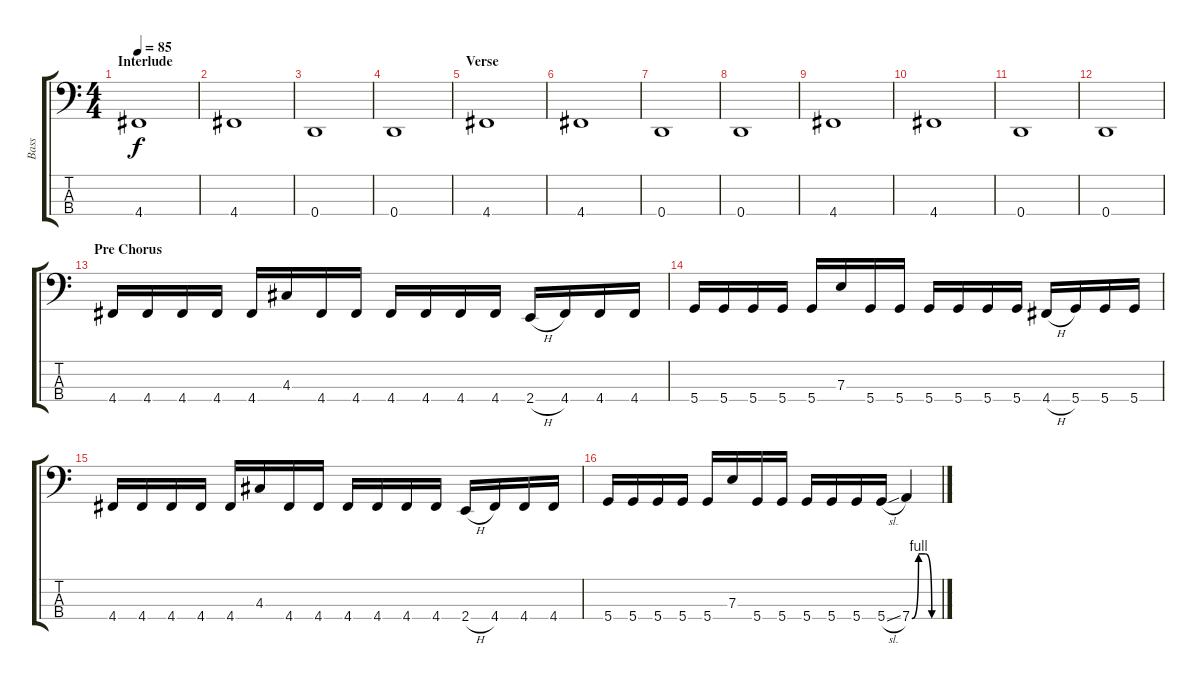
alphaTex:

\track ("Bass" "Bass") {instrument electricbassfinger}
\staff {score tabs}
\tuning (G2 D2 A1 D1) {hide}
\ts (4 4)
\section ("" "Interlude")
\tempo 85
\clef f4
\ks c
4.4.1{dy f} |
4.4.1 |
0.4.1 |
0.4.1 |
\section ("" "Verse")
4.4.1 |
4.4.1 |
0.4.1 |
0.4.1 |
4.4.1 |
4.4.1 |
0.4.1 |
0.4.1 |
\section ("" "Pre Chorus")
4.4.16 4.4.16 4.4.16 4.4.16 4.4.16 4.3.16 4.4.16 4.4.16 4.4.16 4.4.16 4.4.16 4.4.16 2.4{h}.16 4.4.16 4.4.16 4.4.16 |
5.4.16 5.4.16 5.4.16 5.4.16 5.4.16 7.3.16 5.4.16 5.4.16 5.4.16 5.4.16 5.4.16 5.4.16 4.4{h}.16 5.4.16 5.4.16 5.4.16 |
4.4.16 4.4.16 4.4.16 4.4.16 4.4.16 4.3.16 4.4.16 4.4.16 4.4.16 4.4.16 4.4.16 4.4.16 2.4{h}.16 4.4.16 4.4.16 4.4.16 |
5.4.16 5.4.16 5.4.16 5.4.16 5.4.16 7.3.16 5.4.16 5.4.16 5.4.16 5.4.16 5.4.16 5.4{sl}.16 7.4{be (custom 0 0 15 4 30 4 45 0 60 0)}.4
